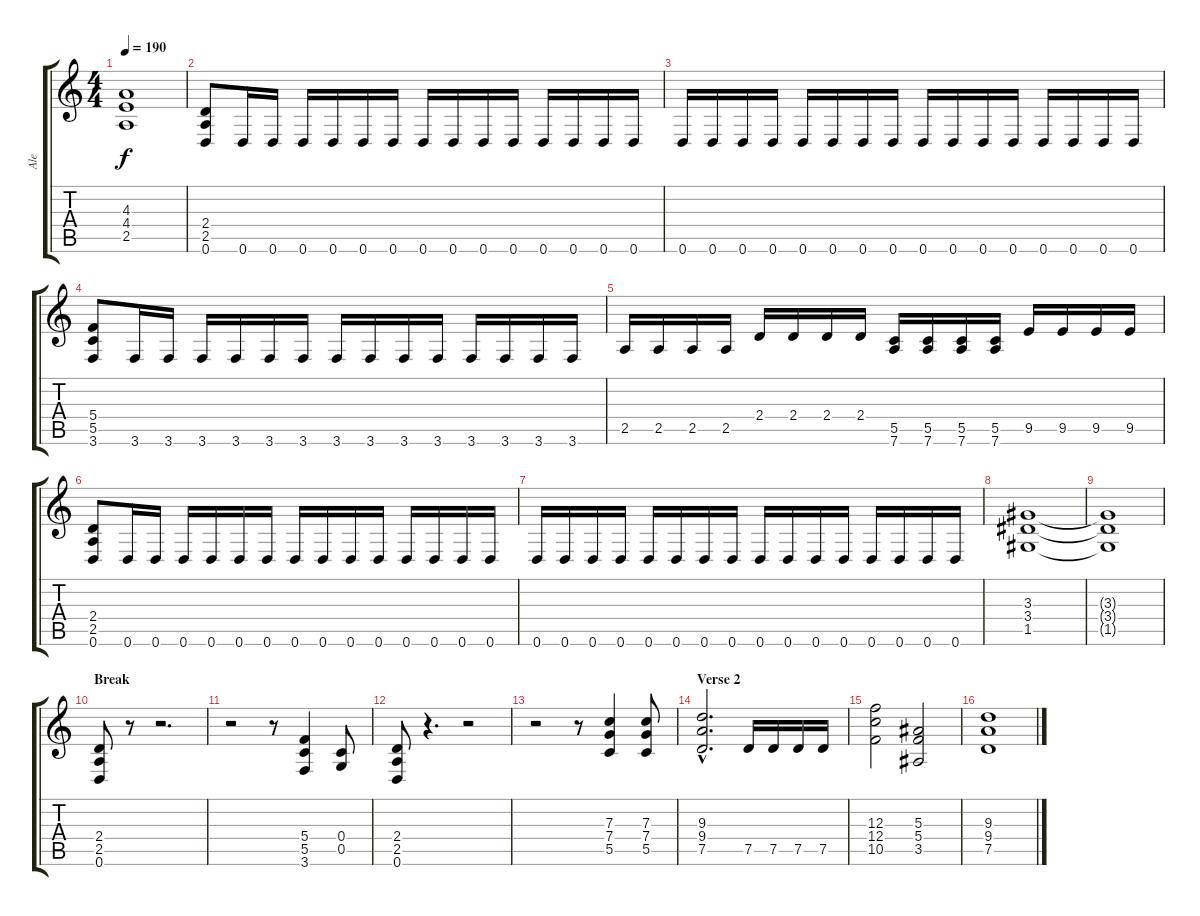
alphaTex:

\track ("Ale" "Ale") {instrument overdrivenguitar}
\staff {score tabs}
\tuning (D4 A3 F3 C3 G2 D2) {hide}
\ts (4 4)
\tempo 190
\clef g2
\ks c
(4.3{t} 4.4{t} 2.5{t}).1{dy f} |
(2.4 2.5 0.6).8 0.6.16 0.6.16 0.6.16 0.6.16 0.6.16 0.6.16 0.6.16 0.6.16 0.6.16 0.6.16 0.6.16 0.6.16 0.6.16 0.6.16 |
0.6.16 0.6.16 0.6.16 0.6.16 0.6.16 0.6.16 0.6.16 0.6.16 0.6.16 0.6.16 0.6.16 0.6.16 0.6.16 0.6.16 0.6.16 0.6.16 |
(5.4 5.5 3.6).8 3.6.16 3.6.16 3.6.16 3.6.16 3.6.16 3.6.16 3.6.16 3.6.16 3.6.16 3.6.16 3.6.16 3.6.16 3.6.16 3.6.16 |
2.5.16 2.5.16 2.5.16 2.5.16 2.4.16 2.4.16 2.4.16 2.4.16 (5.5 7.6).16 (5.5 7.6).16 (5.5 7.6).16 (5.5 7.6).16 9.5.16 9.5.16 9.5.16 9.5.16 |
(2.4 2.5 0.6).8 0.6.16 0.6.16 0.6.16 0.6.16 0.6.16 0.6.16 0.6.16 0.6.16 0.6.16 0.6.16 0.6.16 0.6.16 0.6.16 0.6.16 |
0.6.16 0.6.16 0.6.16 0.6.16 0.6.16 0.6.16 0.6.16 0.6.16 0.6.16 0.6.16 0.6.16 0.6.16 0.6.16 0.6.16 0.6.16 0.6.16 |
(3.3 3.4 1.5).1 |
(3.3{t} 3.4{t} 1.5{t}).1 |
\section ("" "Break")
(2.4 2.5 0.6).8 r.8 r.2{d} |
r.2 r.8 (5.4 5.5 3.6).4 (0.4 0.5).8 |
(2.4 2.5 0.6).8 r.4{d} r.2 |
r.2 r.8 (7.3 7.4 5.5).4 (7.3 7.4 5.5).8 |
\section ("" "Verse 2")
(9.3{hac} 9.4{hac} 7.5{hac}).2{d} 7.5.16 7.5.16 7.5.16 7.5.16 |
(12.3 12.4 10.5).2 (5.3 5.4 3.5).2 |
(9.3 9.4 7.5).1
